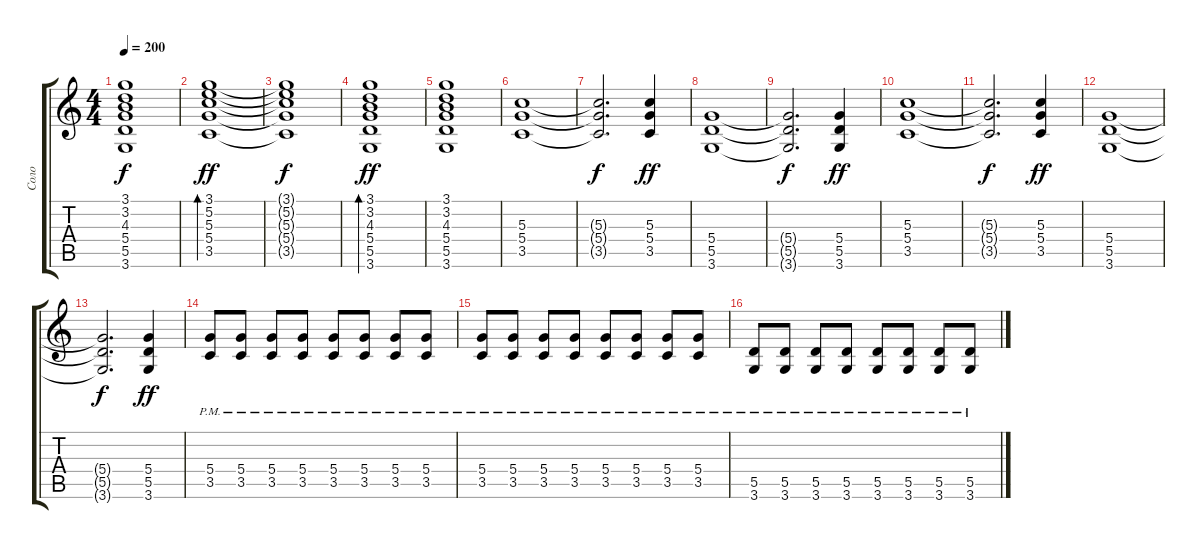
\track ("Соло" "Соло") {instrument distortionguitar}
\staff {score tabs}
\tuning (E4 B3 G3 D3 A2 E2) {hide}
\ts (4 4)
\tempo 200
\clef g2
\ks c
(3.1{t} 3.2{t} 4.3{t} 5.4{t} 5.5{t} 3.6{t}).1{dy f} |
(3.1 5.2 5.3 5.4 3.5).1{bd 240 dy ff} |
(3.1{t} 5.2{t} 5.3{t} 5.4{t} 3.5{t}).1{dy f} |
(3.1 3.2 4.3 5.4 5.5 3.6).1{bd 240 dy ff} |
(3.1 3.2 4.3 5.4 5.5 3.6).1 |
(5.3 5.4 3.5).1 |
(5.3{t} 5.4{t} 3.5{t}).2{d dy f} (5.3 5.4 3.5).4{dy ff} |
(5.4 5.5 3.6).1 |
(5.4{t} 5.5{t} 3.6{t}).2{d dy f} (5.4 5.5 3.6).4{dy ff} |
(5.3 5.4 3.5).1 |
(5.3{t} 5.4{t} 3.5{t}).2{d dy f} (5.3 5.4 3.5).4{dy ff} |
(5.4 5.5 3.6).1 |
(5.4{t} 5.5{t} 3.6{t}).2{d dy f} (5.4 5.5 3.6).4{dy ff} |
(5.4{pm} 3.5{pm}).8 (5.4{pm} 3.5{pm}).8 (5.4{pm} 3.5{pm}).8 (5.4{pm} 3.5{pm}).8 (5.4{pm} 3.5{pm}).8 (5.4{pm} 3.5{pm}).8 (5.4{pm} 3.5{pm}).8 (5.4{pm} 3.5{pm}).8 |
(5.4{pm} 3.5{pm}).8 (5.4{pm} 3.5{pm}).8 (5.4{pm} 3.5{pm}).8 (5.4{pm} 3.5{pm}).8 (5.4{pm} 3.5{pm}).8 (5.4{pm} 3.5{pm}).8 (5.4{pm} 3.5{pm}).8 (5.4{pm} 3.5{pm}).8 |
(5.5{pm} 3.6{pm}).8 (5.5{pm} 3.6{pm}).8 (5.5{pm} 3.6{pm}).8 (5.5{pm} 3.6{pm}).8 (5.5{pm} 3.6{pm}).8 (5.5{pm} 3.6{pm}).8 (5.5{pm} 3.6{pm}).8 (5.5{pm} 3.6{pm}).8
